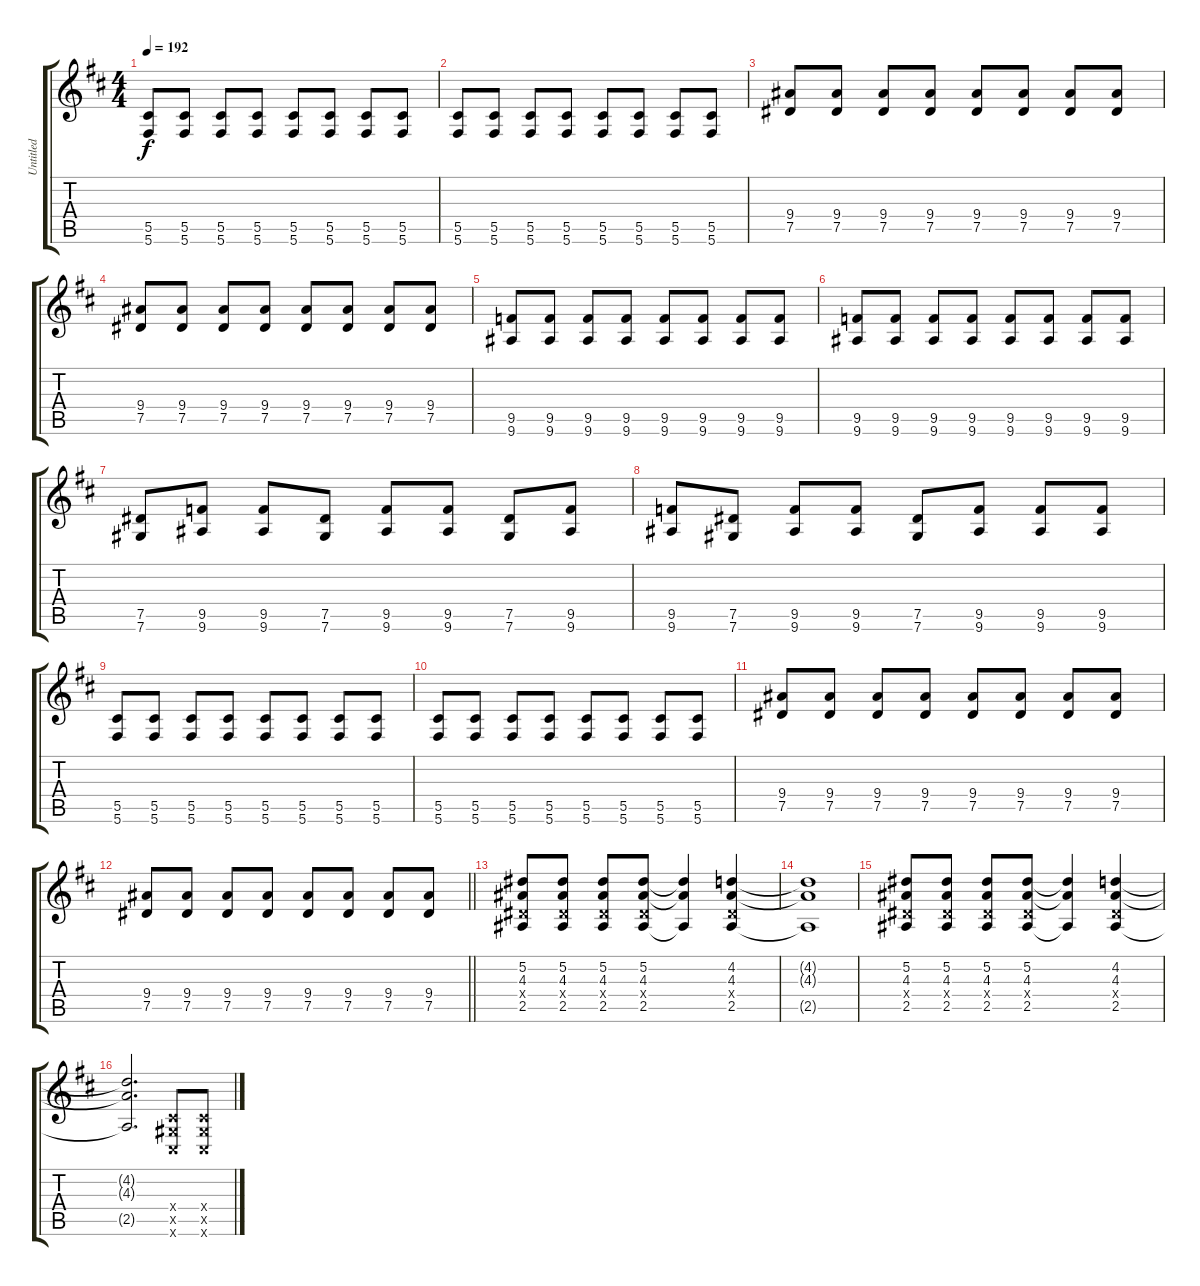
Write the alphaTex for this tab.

\track ("Untitled" "Untitled") {instrument distortionguitar}
\staff {score tabs}
\tuning (Eb4 Bb3 Gb3 Db3 Ab2 Db2) {hide}
\ts (4 4)
\tempo 192
\clef g2
\ks d
(5.5 5.6).8{dy f} (5.5 5.6).8 (5.5 5.6).8 (5.5 5.6).8 (5.5 5.6).8 (5.5 5.6).8 (5.5 5.6).8 (5.5 5.6).8 |
(5.5 5.6).8 (5.5 5.6).8 (5.5 5.6).8 (5.5 5.6).8 (5.5 5.6).8 (5.5 5.6).8 (5.5 5.6).8 (5.5 5.6).8 |
(9.4 7.5).8 (9.4 7.5).8 (9.4 7.5).8 (9.4 7.5).8 (9.4 7.5).8 (9.4 7.5).8 (9.4 7.5).8 (9.4 7.5).8 |
(9.4 7.5).8 (9.4 7.5).8 (9.4 7.5).8 (9.4 7.5).8 (9.4 7.5).8 (9.4 7.5).8 (9.4 7.5).8 (9.4 7.5).8 |
(9.5 9.6).8 (9.5 9.6).8 (9.5 9.6).8 (9.5 9.6).8 (9.5 9.6).8 (9.5 9.6).8 (9.5 9.6).8 (9.5 9.6).8 |
(9.5 9.6).8 (9.5 9.6).8 (9.5 9.6).8 (9.5 9.6).8 (9.5 9.6).8 (9.5 9.6).8 (9.5 9.6).8 (9.5 9.6).8 |
(7.5 7.6).8 (9.5 9.6).8 (9.5 9.6).8 (7.5 7.6).8 (9.5 9.6).8 (9.5 9.6).8 (7.5 7.6).8 (9.5 9.6).8 |
(9.5 9.6).8 (7.5 7.6).8 (9.5 9.6).8 (9.5 9.6).8 (7.5 7.6).8 (9.5 9.6).8 (9.5 9.6).8 (9.5 9.6).8 |
(5.5 5.6).8 (5.5 5.6).8 (5.5 5.6).8 (5.5 5.6).8 (5.5 5.6).8 (5.5 5.6).8 (5.5 5.6).8 (5.5 5.6).8 |
(5.5 5.6).8 (5.5 5.6).8 (5.5 5.6).8 (5.5 5.6).8 (5.5 5.6).8 (5.5 5.6).8 (5.5 5.6).8 (5.5 5.6).8 |
(9.4 7.5).8 (9.4 7.5).8 (9.4 7.5).8 (9.4 7.5).8 (9.4 7.5).8 (9.4 7.5).8 (9.4 7.5).8 (9.4 7.5).8 |
\barLineRight lightlight
(9.4 7.5).8 (9.4 7.5).8 (9.4 7.5).8 (9.4 7.5).8 (9.4 7.5).8 (9.4 7.5).8 (9.4 7.5).8 (9.4 7.5).8 |
(5.2 4.3 2.4{x} 2.5).8 (5.2 4.3 2.4{x} 2.5).8 (5.2 4.3 2.4{x} 2.5).8 (5.2 4.3 2.4{x} 2.5).8 (5.2{t} 4.3{t} 2.5{t}).4 (4.2 4.3 2.4{x} 2.5).4 |
(4.2{t} 4.3{t} 2.5{t}).1 |
(5.2 4.3 2.4{x} 2.5).8 (5.2 4.3 2.4{x} 2.5).8 (5.2 4.3 2.4{x} 2.5).8 (5.2 4.3 2.4{x} 2.5).8 (5.2{t} 4.3{t} 2.5{t}).4 (4.2 4.3 2.4{x} 2.5).4 |
(4.2{t} 4.3{t} 2.5{t}).2{d} (0.4{x} 0.5{x} 0.6{x}).8 (0.4{x} 0.5{x} 0.6{x}).8
